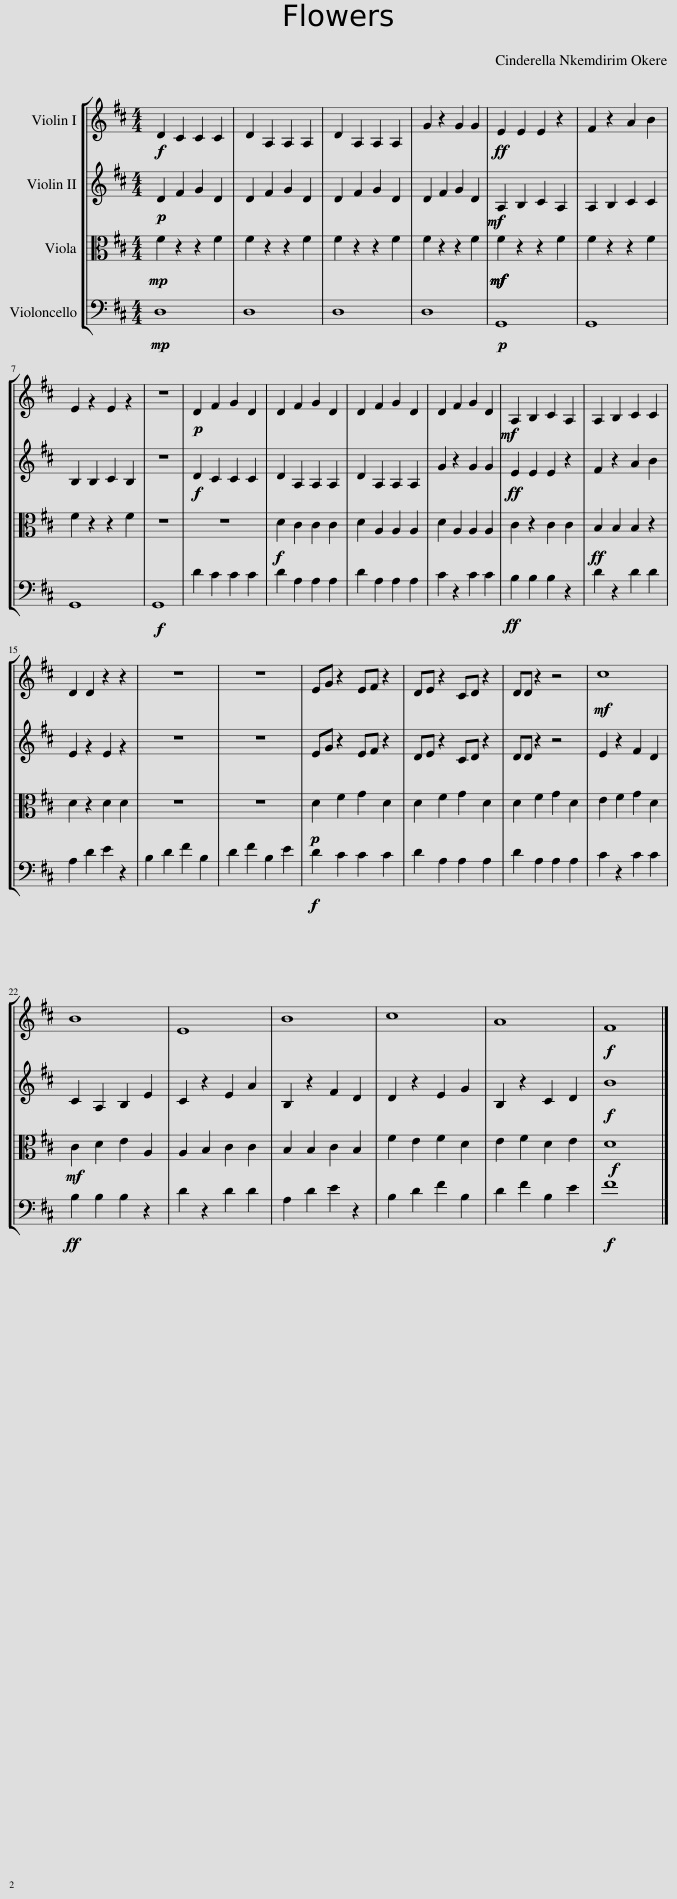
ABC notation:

X:1
%%score [ 1 2 3 4 ]
L:1/8
M:4/4
I:linebreak $
K:D
V:1 treble
V:2 treble
V:3 alto
V:4 bass
V:1
!f! D2 C2 C2 C2 | D2 A,2 A,2 A,2 | D2 A,2 A,2 A,2 | G2 z2 G2 G2 |!ff! E2 E2 E2 z2 | %5
 F2 z2 A2 B2 |$ E2 z2 E2 z2 | z8 |!p! D2 F2 G2 D2 | D2 F2 G2 D2 | %10
 D2 F2 G2 D2 | D2 F2 G2 D2 |!mf! A,2 B,2 C2 A,2 | A,2 B,2 C2 C2 |$ D2 D2 z2 z2 | %15
 z8 | z8 | EG z2 EF z2 | DE z2 CD z2 | DD z2 z4 | %20
!mf! c8 |$ B8 | E8 | B8 | c8 | %25
 A8 |!f! F8 |] %27
V:2
!p! D2 F2 G2 D2 | D2 F2 G2 D2 | D2 F2 G2 D2 | D2 F2 G2 D2 |!mf! A,2 B,2 C2 A,2 | %5
 A,2 B,2 C2 C2 |$ B,2 B,2 C2 B,2 | z8 |!f! D2 C2 C2 C2 | D2 A,2 A,2 A,2 | %10
 D2 A,2 A,2 A,2 | G2 z2 G2 G2 |!ff! E2 E2 E2 z2 | F2 z2 A2 B2 |$ E2 z2 E2 z2 | %15
 z8 | z8 | EG z2 EF z2 | DE z2 CD z2 | DD z2 z4 | %20
 E2 z2 F2 D2 |$ C2 A,2 B,2 E2 | C2 z2 E2 A2 | B,2 z2 F2 D2 | D2 z2 E2 G2 | %25
 B,2 z2 C2 D2 |!f! B8 |] %27
V:3
!mp! F2 z2 z2 F2 | F2 z2 z2 F2 | F2 z2 z2 F2 | F2 z2 z2 F2 |!mf!!mf! F2 z2 z2 F2 | %5
 F2 z2 z2 F2 |$ F2 z2 z2 F2 | z8 | z8 |!f! D2 C2 C2 C2 | %10
 D2 A,2 A,2 A,2 | D2 A,2 A,2 A,2 | C2 z2 C2 C2 |!ff! B,2 B,2 B,2 z2 |$ D2 z2 D2 D2 | %15
 z8 | z8 |!p! D2 F2 G2 D2 | D2 F2 G2 D2 | D2 F2 G2 D2 | %20
 E2 F2 G2 D2 |$!mf! C2 D2 E2 A,2 | A,2 B,2 C2 C2 | B,2 B,2 C2 B,2 | F2 E2 F2 D2 | %25
 E2 F2 D2 E2 |!f! D8 |] %27
V:4
!mp! D,8 | D,8 | D,8 | D,8 |!p! G,,8 | %5
 G,,8 |$ G,,8 |!f! G,,8 | D2 C2 C2 C2 | D2 A,2 A,2 A,2 | %10
 D2 A,2 A,2 A,2 | C2 z2 C2 C2 |!ff! B,2 B,2 B,2 z2 | D2 z2 D2 D2 |$ A,2 D2 E2 z2 | %15
 B,2 D2 F2 B,2 | D2 F2 B,2 E2 |!f! D2 C2 C2 C2 | D2 A,2 A,2 A,2 | D2 A,2 A,2 A,2 | %20
 C2 z2 C2 C2 |$!ff! B,2 B,2 B,2 z2 | D2 z2 D2 D2 | A,2 D2 E2 z2 | B,2 D2 F2 B,2 | %25
 D2 F2 B,2 E2 |!f! F8 |] %27
